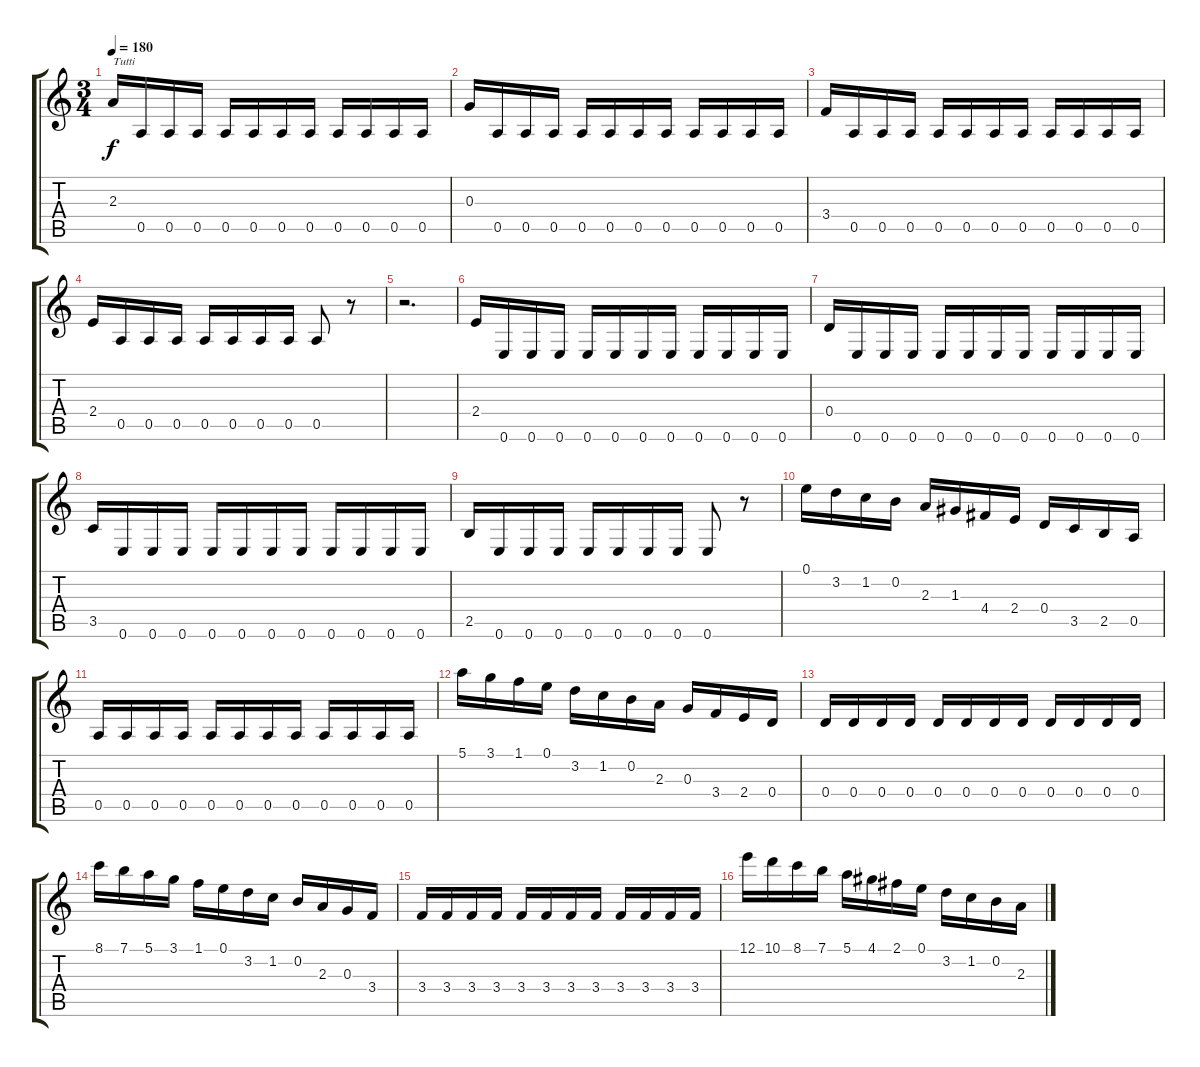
\track "" {instrument acousticguitarnylon}
\staff {score tabs}
\tuning (E4 B3 G3 D3 A2 E2) {hide}
\ts (3 4)
\tempo 180
\clef g2
\ks c
2.3.16{txt "Tutti" dy f instrument acousticguitarnylon} 0.5.16 0.5.16 0.5.16 0.5.16 0.5.16 0.5.16 0.5.16 0.5.16 0.5.16 0.5.16 0.5.16 |
0.3.16 0.5.16 0.5.16 0.5.16 0.5.16 0.5.16 0.5.16 0.5.16 0.5.16 0.5.16 0.5.16 0.5.16 |
3.4.16 0.5.16 0.5.16 0.5.16 0.5.16 0.5.16 0.5.16 0.5.16 0.5.16 0.5.16 0.5.16 0.5.16 |
2.4.16 0.5.16 0.5.16 0.5.16 0.5.16 0.5.16 0.5.16 0.5.16 0.5.8 r.8 |
r.2{d} |
2.4.16 0.6.16 0.6.16 0.6.16 0.6.16 0.6.16 0.6.16 0.6.16 0.6.16 0.6.16 0.6.16 0.6.16 |
0.4.16 0.6.16 0.6.16 0.6.16 0.6.16 0.6.16 0.6.16 0.6.16 0.6.16 0.6.16 0.6.16 0.6.16 |
3.5.16 0.6.16 0.6.16 0.6.16 0.6.16 0.6.16 0.6.16 0.6.16 0.6.16 0.6.16 0.6.16 0.6.16 |
2.5.16 0.6.16 0.6.16 0.6.16 0.6.16 0.6.16 0.6.16 0.6.16 0.6.8 r.8 |
0.1.16 3.2.16 1.2.16 0.2.16 2.3.16 1.3.16 4.4.16 2.4.16 0.4.16 3.5.16 2.5.16 0.5.16 |
0.5.16 0.5.16 0.5.16 0.5.16 0.5.16 0.5.16 0.5.16 0.5.16 0.5.16 0.5.16 0.5.16 0.5.16 |
5.1.16 3.1.16 1.1.16 0.1.16 3.2.16 1.2.16 0.2.16 2.3.16 0.3.16 3.4.16 2.4.16 0.4.16 |
0.4.16 0.4.16 0.4.16 0.4.16 0.4.16 0.4.16 0.4.16 0.4.16 0.4.16 0.4.16 0.4.16 0.4.16 |
8.1.16 7.1.16 5.1.16 3.1.16 1.1.16 0.1.16 3.2.16 1.2.16 0.2.16 2.3.16 0.3.16 3.4.16 |
3.4.16 3.4.16 3.4.16 3.4.16 3.4.16 3.4.16 3.4.16 3.4.16 3.4.16 3.4.16 3.4.16 3.4.16 |
12.1.16 10.1.16 8.1.16 7.1.16 5.1.16 4.1.16 2.1.16 0.1.16 3.2.16 1.2.16 0.2.16 2.3.16
